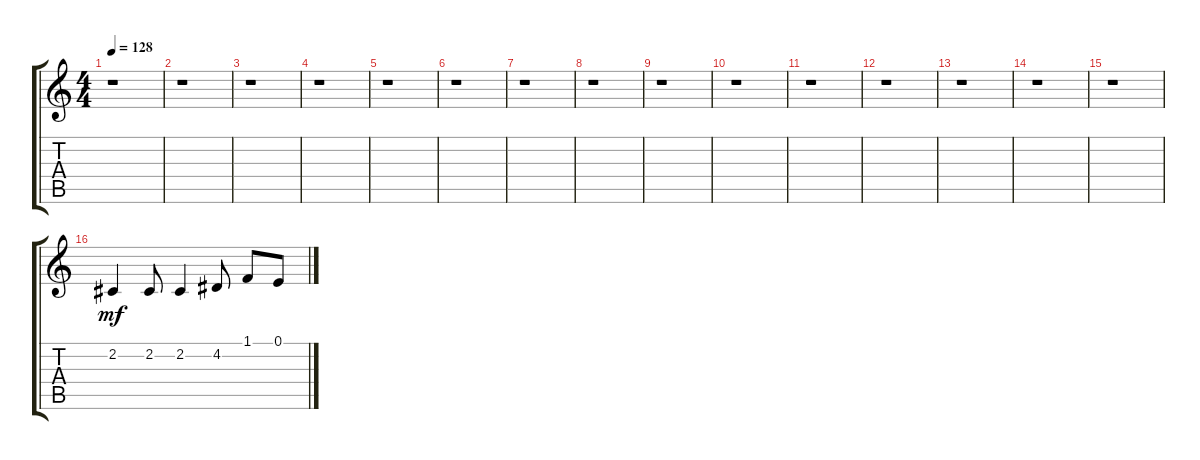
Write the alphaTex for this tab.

\track "" {instrument choiraahs}
\staff {score tabs}
\tuning (E4 B3 G3 D3 A2 E2) {hide}
\ts (4 4)
\tempo 128
\clef g2
\ks c
r.1{dy f} |
r.1 |
r.1 |
r.1 |
r.1 |
r.1 |
r.1 |
r.1 |
r.1 |
r.1 |
r.1 |
r.1 |
r.1 |
r.1 |
r.1 |
2.2.4{dy mf} 2.2.8 2.2.4 4.2.8 1.1.8 0.1.8
